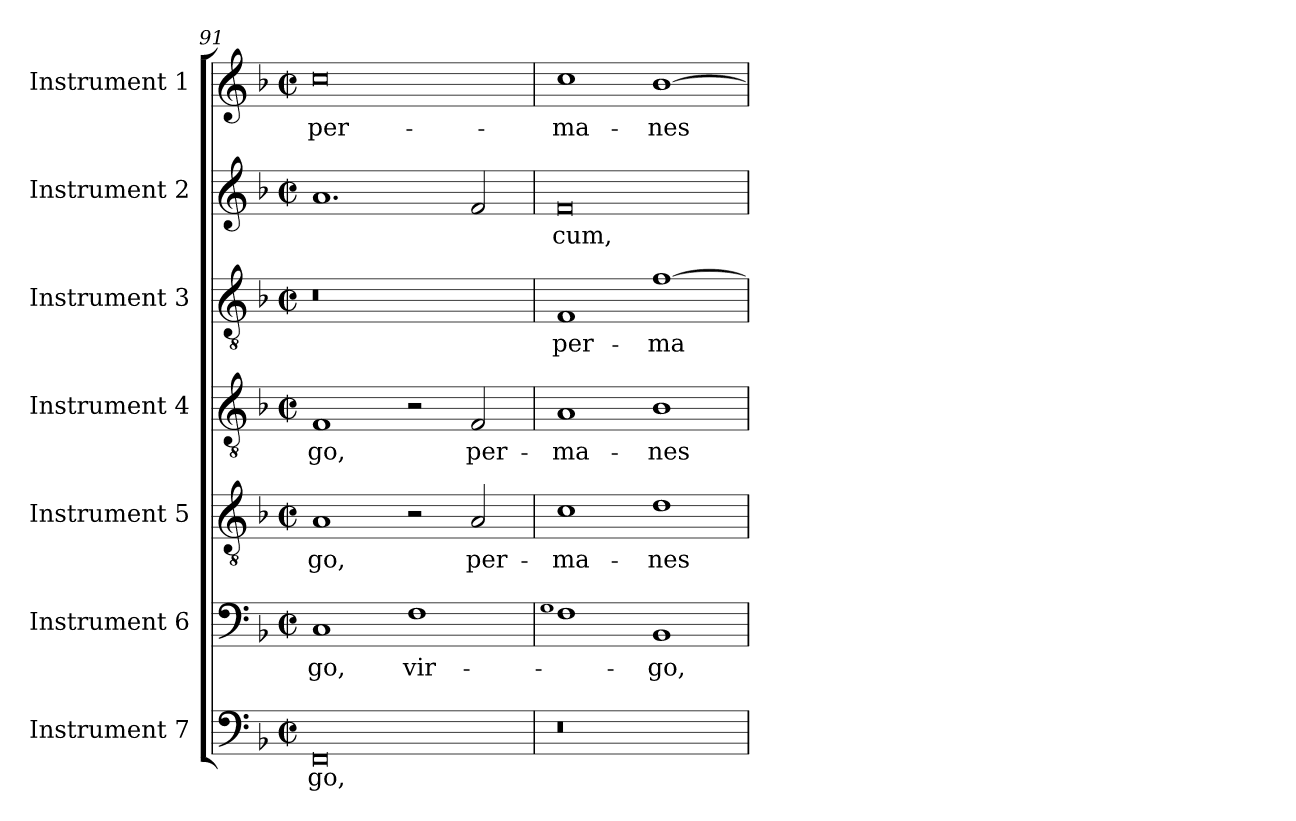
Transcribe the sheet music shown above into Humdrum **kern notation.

**kern	**text	**kern	**text	**kern	**text	**kern	**text	**kern	**text	**kern	**text	**kern	**text
*part7	*part7	*part6	*part6	*part5	*part5	*part4	*part4	*part3	*part3	*part2	*part2	*part1	*part1
*staff7	*staff7	*staff6	*staff6	*staff5	*staff5	*staff4	*staff4	*staff3	*staff3	*staff2	*staff2	*staff1	*staff1
*I"Instrument 7	*	*I"Instrument 6	*	*I"Instrument 5	*	*I"Instrument 4	*	*I"Instrument 3	*	*I"Instrument 2	*	*I"Instrument 1	*
*clefF4	*	*clefF4	*	*clefGv2	*	*clefGv2	*	*clefGv2	*	*clefG2	*	*clefG2	*
*k[b-]	*	*k[b-]	*	*k[b-]	*	*k[b-]	*	*k[b-]	*	*k[b-]	*	*k[b-]	*
*F:	*	*F:	*	*F:	*	*F:	*	*F:	*	*F:	*	*F:	*
*M2/2	*	*M2/2	*	*M2/2	*	*M2/2	*	*M2/2	*	*M2/2	*	*M2/2	*
*met(c|)	*	*met(c|)	*	*met(c|)	*	*met(c|)	*	*met(c|)	*	*met(c|)	*	*met(c|)	*
=91	=91	=91	=91	=91	=91	=91	=91	=91	=91	=91	=91	=91	=91
!	!LO:LY:b:cj	!	!LO:LY:b:cj	!	!LO:LY:b:cj	!	!LO:LY:b:cj	!	!	!	!	!	!LO:LY:b:cj
0FF	-go,	1C	-go,	1A	-go,	1F	-go,	0r	.	1.a	.	0cc	per-
!	!	!	!LO:LY:b:cj	!	!	!	!	!	!	!	!	!	!
.	.	1F	vir-	2r	.	2r	.	.	.	.	.	.	.
!	!	!	!	!	!LO:LY:b:cj	!	!LO:LY:b:cj	!	!	!	!	!	!
.	.	.	.	2A/	per-	2F/	per-	.	.	2f/	.	.	.
!!LO:PB:g=z
=92	=92	=92	=92	=92	=92	=92	=92	=92	=92	=92	=92	=92	=92
.	.	1qG/	.	.	.	.	.	.	.	.	.	.	.
!	!	!	!	!	!LO:LY:b:cj	!	!LO:LY:b:cj	!	!LO:LY:b:cj	!	!LO:LY:b:cj	!	!LO:LY:b:cj
0r	.	1F	.	1c	-ma-	1A	-ma-	1F	per-	0f	-cum,	1cc	-ma-
!	!	!	!LO:LY:b:cj	!	!LO:LY:b:cj	!	!LO:LY:b:cj	!	!LO:LY:b:cj	!	!	!	!LO:LY:b:cj
.	.	1BB-	-go,	1d	-nes	1B-	-nes	[>1f	-ma-	.	.	[>1b-	-nes
=	=	=	=	=	=	=	=	=	=	=	=	=	=
*-	*-	*-	*-	*-	*-	*-	*-	*-	*-	*-	*-	*-	*-
